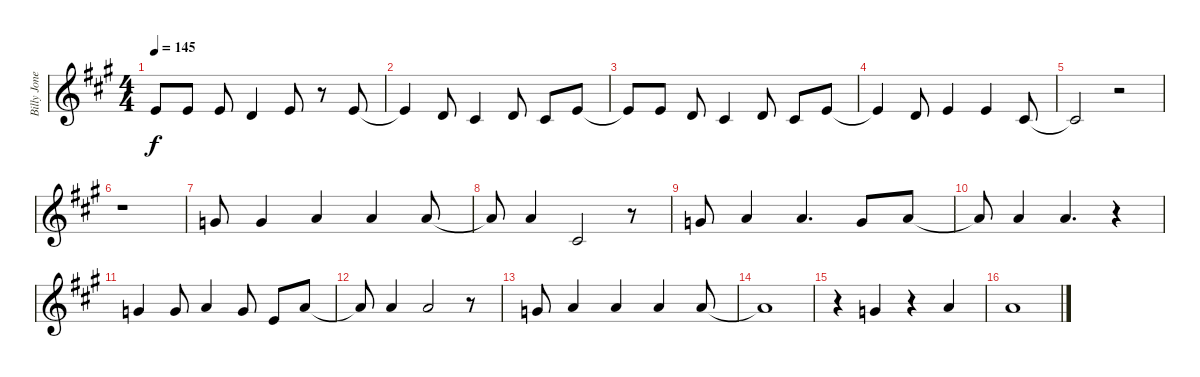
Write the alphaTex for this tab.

\track ("Billy Jones Vocals" "Billy Jone") {instrument flute}
\staff {score}
\tuning (E4 B3 G3 D3 A2 E2) {hide}
\ts (4 4)
\tempo 145
\clef g2
\ks a
0.1{t}.8{dy f} 0.1.8 0.1.8 3.2.4 0.1.8 r.8 0.1.8 |
0.1{t}.4 3.2.8 2.2.4 3.2.8 2.2.8 0.1.8 |
0.1{t}.8 0.1.8 3.2.8 2.2.4 3.2.8 2.2.8 0.1.8 |
0.1{t}.4 3.2.8 0.1.4 0.1.4 2.2.8 |
2.2{t}.2 r.2 |
r.1 |
3.1.8 3.1.4 5.1.4 5.1.4 5.1.8 |
5.1{t}.8 5.1.4 2.2.2 r.8 |
3.1.8 5.1.4 5.1.4{d} 3.1.8 5.1.8 |
5.1{t}.8 5.1.4 5.1.4{d} r.4 |
3.1.4 3.1.8 5.1.4 3.1.8 0.1.8 5.1.8 |
5.1{t}.8 5.1.4 5.1.2 r.8 |
3.1.8 5.1.4 5.1.4 5.1.4 5.1.8 |
5.1{t}.1 |
r.4 3.1.4 r.4 5.1.4 |
5.1.1
